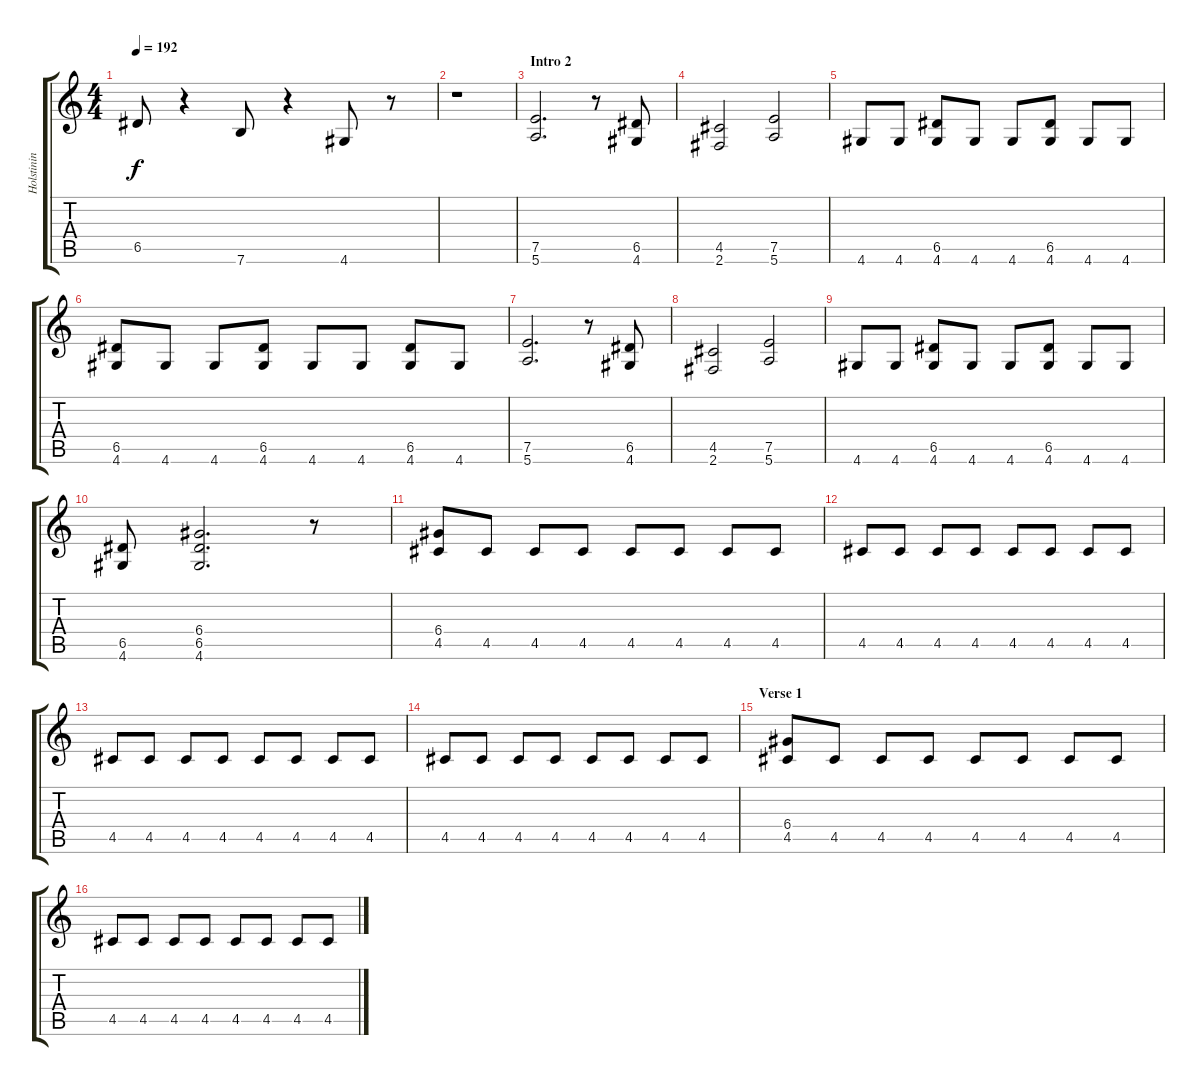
\track ("Holstinin 2" "Holstinin ") {instrument overdrivenguitar}
\staff {score tabs}
\tuning (E4 B3 G3 D3 A2 E2) {hide}
\ts (4 4)
\tempo 192
\clef g2
\ks c
6.5.8{dy f} r.4 7.6.8 r.4 4.6.8 r.8 |
r.1 |
\section ("" "Intro 2")
(7.5 5.6).2{d} r.8 (6.5 4.6).8 |
(4.5 2.6).2 (7.5 5.6).2 |
4.6.8 4.6.8 (6.5 4.6).8 4.6.8 4.6.8 (6.5 4.6).8 4.6.8 4.6.8 |
(6.5 4.6).8 4.6.8 4.6.8 (6.5 4.6).8 4.6.8 4.6.8 (6.5 4.6).8 4.6.8 |
(7.5 5.6).2{d} r.8 (6.5 4.6).8 |
(4.5 2.6).2 (7.5 5.6).2 |
4.6.8 4.6.8 (6.5 4.6).8 4.6.8 4.6.8 (6.5 4.6).8 4.6.8 4.6.8 |
(6.5 4.6).8 (6.4 6.5 4.6).2{d} r.8 |
(6.4 4.5).8 4.5.8 4.5.8 4.5.8 4.5.8 4.5.8 4.5.8 4.5.8 |
4.5.8 4.5.8 4.5.8 4.5.8 4.5.8 4.5.8 4.5.8 4.5.8 |
4.5.8 4.5.8 4.5.8 4.5.8 4.5.8 4.5.8 4.5.8 4.5.8 |
4.5.8 4.5.8 4.5.8 4.5.8 4.5.8 4.5.8 4.5.8 4.5.8 |
\section ("" "Verse 1")
(6.4 4.5).8 4.5.8 4.5.8 4.5.8 4.5.8 4.5.8 4.5.8 4.5.8 |
4.5.8 4.5.8 4.5.8 4.5.8 4.5.8 4.5.8 4.5.8 4.5.8
